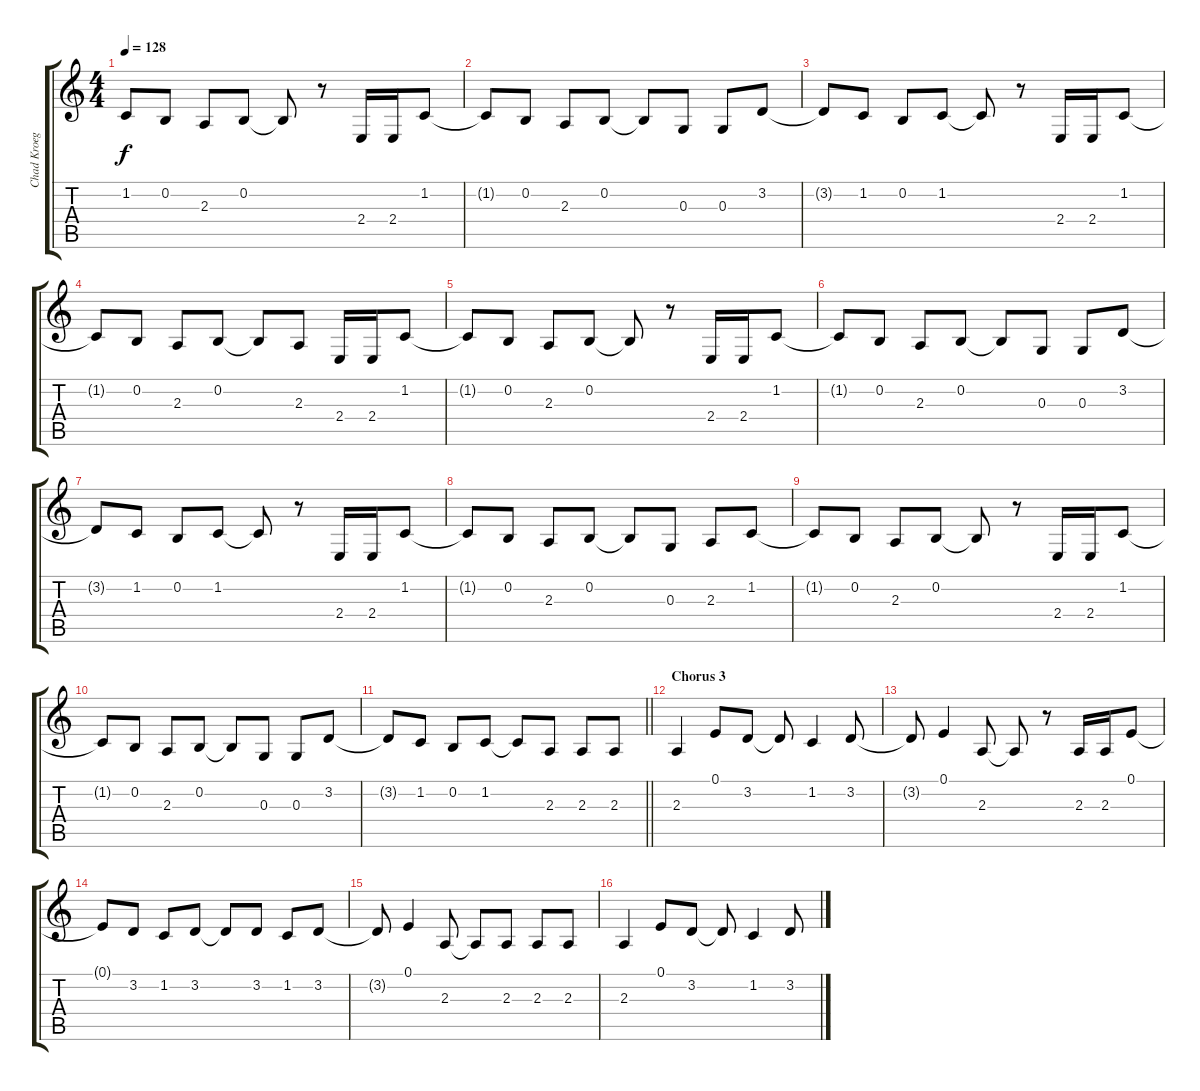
\track ("Chad Kroeger (voice)" "Chad Kroeg") {instrument lead2sawtooth}
\staff {score tabs}
\tuning (E4 B3 G3 D3 A2 E2) {hide}
\ts (4 4)
\tempo 128
\clef g2
\ks c
1.2{t}.8{dy f} 0.2.8 2.3.8 0.2.8 0.2{t}.8 r.8 2.4.16 2.4.16 1.2.8 |
1.2{t}.8 0.2.8 2.3.8 0.2.8 0.2{t}.8 0.3.8 0.3.8 3.2.8 |
3.2{t}.8 1.2.8 0.2.8 1.2.8 1.2{t}.8 r.8 2.4.16 2.4.16 1.2.8 |
1.2{t}.8 0.2.8 2.3.8 0.2.8 0.2{t}.8 2.3.8 2.4.16 2.4.16 1.2.8 |
1.2{t}.8 0.2.8 2.3.8 0.2.8 0.2{t}.8 r.8 2.4.16 2.4.16 1.2.8 |
1.2{t}.8 0.2.8 2.3.8 0.2.8 0.2{t}.8 0.3.8 0.3.8 3.2.8 |
3.2{t}.8 1.2.8 0.2.8 1.2.8 1.2{t}.8 r.8 2.4.16 2.4.16 1.2.8 |
1.2{t}.8 0.2.8 2.3.8 0.2.8 0.2{t}.8 0.3.8 2.3.8 1.2.8 |
1.2{t}.8 0.2.8 2.3.8 0.2.8 0.2{t}.8 r.8 2.4.16 2.4.16 1.2.8 |
1.2{t}.8 0.2.8 2.3.8 0.2.8 0.2{t}.8 0.3.8 0.3.8 3.2.8 |
\barLineRight lightlight
3.2{t}.8 1.2.8 0.2.8 1.2.8 1.2{t}.8 2.3.8 2.3.8 2.3.8 |
\section ("" "Chorus 3")
2.3.4 0.1.8 3.2.8 3.2{t}.8 1.2.4 3.2.8 |
3.2{t}.8 0.1.4 2.3.8 2.3{t}.8 r.8 2.3.16 2.3.16 0.1.8 |
0.1{t}.8 3.2.8 1.2.8 3.2.8 3.2{t}.8 3.2.8 1.2.8 3.2.8 |
3.2{t}.8 0.1.4 2.3.8 2.3{t}.8 2.3.8 2.3.8 2.3.8 |
2.3.4 0.1.8 3.2.8 3.2{t}.8 1.2.4 3.2.8
